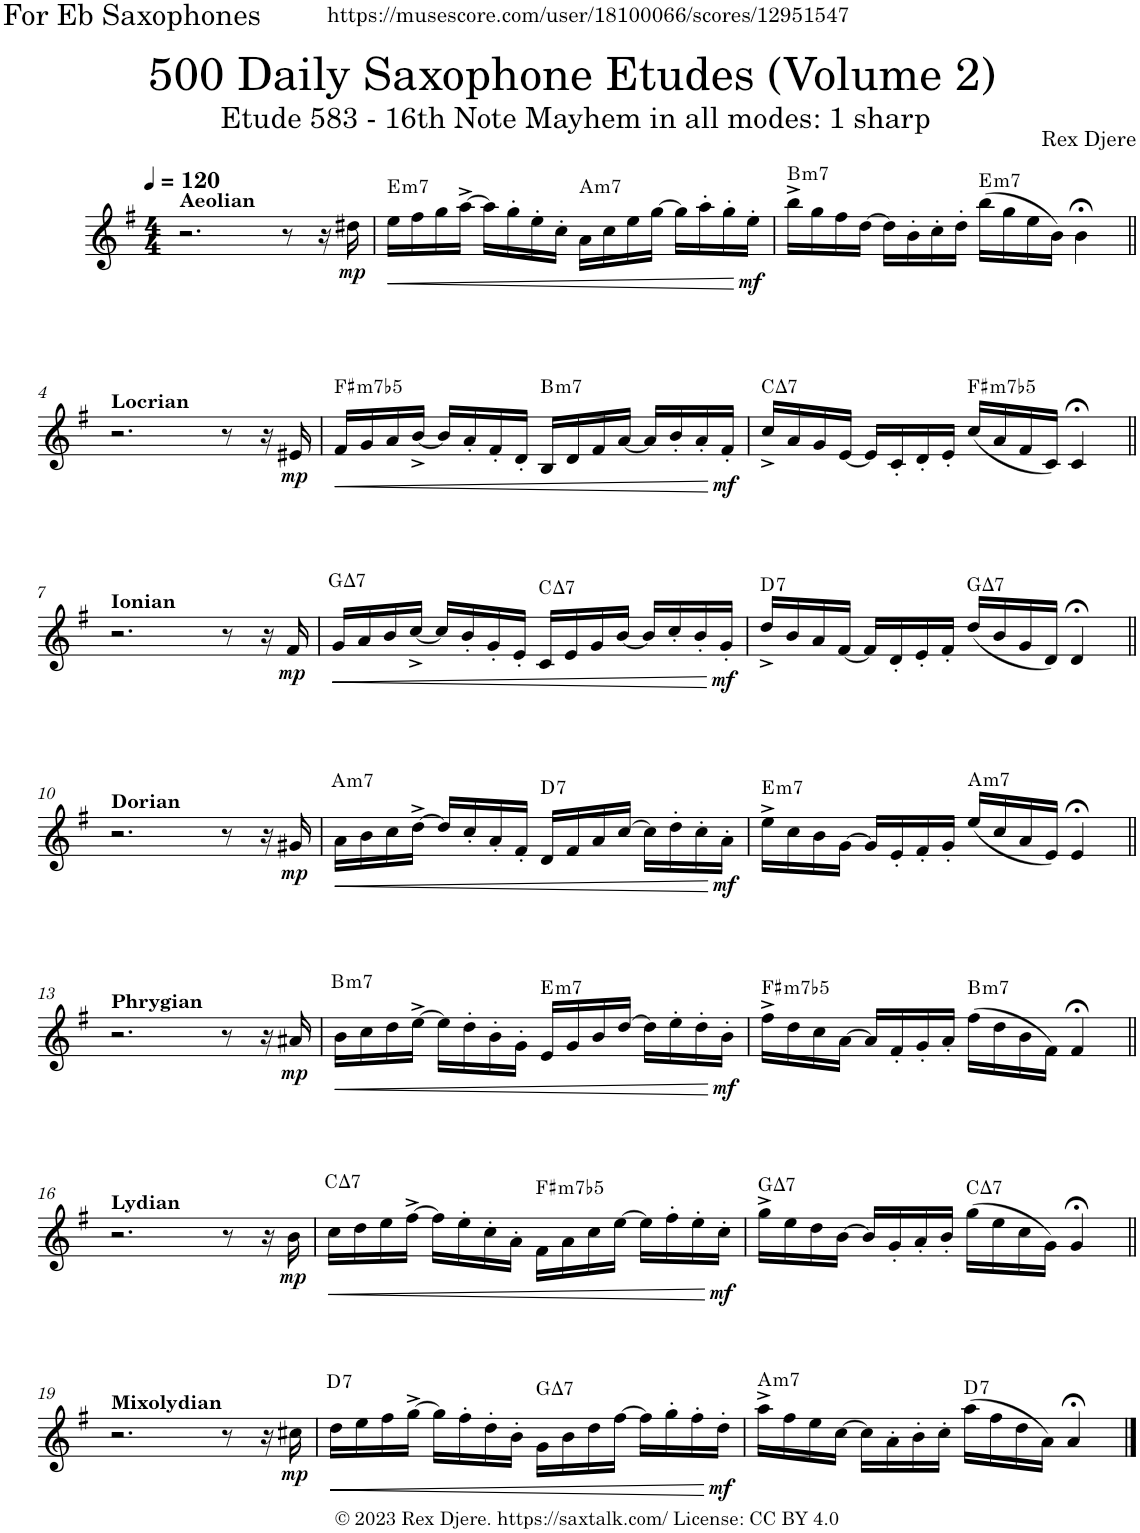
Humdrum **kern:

**kern	**dynam	**harte
*part1	*part1	*part1
*staff1	*staff1	*
*I"Alto Saxophone	*	*
*I'A. Sax.	*	*
*clefG2	*	*
*Trd5c9	*	*
*k[f#]	*	*
*M4/4	*	*
*MM120	*	*
=1	=1	=1
!LO:TX:a:B:t=Aeolian	!	!
2.r	.	.
8r	.	.
16r	.	.
!	!LO:DY:b	!
16dd#X\	mp	.
=2	=2	=2
!	!LO:HP:b	!LO:H:kt=m7
16ee\LL	<	E:min7
16ff#\	.	.
16gg\	.	.
[16aa^\JJ	.	.
16aa\LL]	.	.
16gg'\	.	.
16ee'\	.	.
16cc'\JJ	.	.
!	!	!LO:H:kt=m7
16a\LL	.	A:min7
16cc\	.	.
16ee\	.	.
[16gg\JJ	.	.
16gg\LL]	.	.
16aa'\	.	.
16gg'\	.	.
!	!LO:DY:n=1:b	!
16ee'\JJ	[ mf	.
=3	=3	=3
!	!	!LO:H:kt=m7
16bb^\LL	.	B:min7
16gg\	.	.
16ff#\	.	.
[16dd\JJ	.	.
16dd\LL]	.	.
16b'\	.	.
16cc'\	.	.
16dd'\JJ	.	.
!	!	!LO:H:kt=m7
(16bb\LL	.	E:min7
16gg\	.	.
16ee\	.	.
16b\JJ)	.	.
4b;<\	.	.
!!LO:LB:g=z
=4||	=4||	=4||
!LO:TX:a:B:t=Locrian	!	!
2.r	.	.
8r	.	.
16r	.	.
!	!LO:DY:b	!
16e#X/	mp	.
=5	=5	=5
!	!LO:HP:b	!LO:H:kt=m7b5
16f#/LL	<	F#:hdim7
16g/	.	.
16a/	.	.
[16b^/JJ	.	.
16b/LL]	.	.
16a'/	.	.
16f#'/	.	.
16d'/JJ	.	.
!	!	!LO:H:kt=m7
16B/LL	.	B:min7
16d/	.	.
16f#/	.	.
[16a/JJ	.	.
16a/LL]	.	.
16b'/	.	.
16a'/	.	.
!	!LO:DY:n=1:b	!
16f#'/JJ	[ mf	.
=6	=6	=6
!	!	!LO:H:kt=7
16cc^/LL	.	C:maj7
16a/	.	.
16g/	.	.
[16e/JJ	.	.
16e/LL]	.	.
16c'/	.	.
16d'/	.	.
16e'/JJ	.	.
!	!	!LO:H:kt=m7b5
(16cc/LL	.	F#:hdim7
16a/	.	.
16f#/	.	.
16c/JJ)	.	.
4c;</	.	.
!!LO:LB:g=z
=7||	=7||	=7||
!LO:TX:a:B:t=Ionian	!	!
2.r	.	.
8r	.	.
16r	.	.
!	!LO:DY:b	!
16f#/	mp	.
=8	=8	=8
!	!LO:HP:b	!LO:H:kt=7
16g/LL	<	G:maj7
16a/	.	.
16b/	.	.
[16cc^/JJ	.	.
16cc/LL]	.	.
16b'/	.	.
16g'/	.	.
16e'/JJ	.	.
!	!	!LO:H:kt=7
16c/LL	.	C:maj7
16e/	.	.
16g/	.	.
[16b/JJ	.	.
16b/LL]	.	.
16cc'/	.	.
16b'/	.	.
!	!LO:DY:n=1:b	!
16g'/JJ	[ mf	.
=9	=9	=9
!	!	!LO:H:kt=7
16dd^/LL	.	D:7
16b/	.	.
16a/	.	.
[16f#/JJ	.	.
16f#/LL]	.	.
16d'/	.	.
16e'/	.	.
16f#'/JJ	.	.
!	!	!LO:H:kt=7
(16dd/LL	.	G:maj7
16b/	.	.
16g/	.	.
16d/JJ)	.	.
4d;</	.	.
!!LO:LB:g=z
=10||	=10||	=10||
!LO:TX:a:B:t=Dorian	!	!
2.r	.	.
8r	.	.
16r	.	.
!	!LO:DY:b	!
16g#X/	mp	.
=11	=11	=11
!	!LO:HP:b	!LO:H:kt=m7
16a\LL	<	A:min7
16b\	.	.
16cc\	.	.
[16dd^\JJ	.	.
16dd/LL]	.	.
16cc'/	.	.
16a'/	.	.
16f#'/JJ	.	.
!	!	!LO:H:kt=7
16d/LL	.	D:7
16f#/	.	.
16a/	.	.
[16cc/JJ	.	.
16cc\LL]	.	.
16dd'\	.	.
16cc'\	.	.
!	!LO:DY:n=1:b	!
16a'\JJ	[ mf	.
=12	=12	=12
!	!	!LO:H:kt=m7
16ee^\LL	.	E:min7
16cc\	.	.
16b\	.	.
[16g\JJ	.	.
16g/LL]	.	.
16e'/	.	.
16f#'/	.	.
16g'/JJ	.	.
!	!	!LO:H:kt=m7
(16ee/LL	.	A:min7
16cc/	.	.
16a/	.	.
16e/JJ)	.	.
4e;</	.	.
!!LO:LB:g=z
=13||	=13||	=13||
!LO:TX:a:B:t=Phrygian	!	!
2.r	.	.
8r	.	.
16r	.	.
!	!LO:DY:b	!
16a#X/	mp	.
=14	=14	=14
!	!LO:HP:b	!LO:H:kt=m7
16b\LL	<	B:min7
16cc\	.	.
16dd\	.	.
[16ee^\JJ	.	.
16ee\LL]	.	.
16dd'\	.	.
16b'\	.	.
16g'\JJ	.	.
!	!	!LO:H:kt=m7
16e/LL	.	E:min7
16g/	.	.
16b/	.	.
[16dd/JJ	.	.
16dd\LL]	.	.
16ee'\	.	.
16dd'\	.	.
!	!LO:DY:n=1:b	!
16b'\JJ	[ mf	.
=15	=15	=15
!	!	!LO:H:kt=m7b5
16ff#^\LL	.	F#:hdim7
16dd\	.	.
16cc\	.	.
[16a\JJ	.	.
16a/LL]	.	.
16f#'/	.	.
16g'/	.	.
16a'/JJ	.	.
!	!	!LO:H:kt=m7
(16ff#\LL	.	B:min7
16dd\	.	.
16b\	.	.
16f#\JJ)	.	.
4f#;</	.	.
!!LO:LB:g=z
=16||	=16||	=16||
!LO:TX:a:B:t=Lydian	!	!
2.r	.	.
8r	.	.
16r	.	.
!	!LO:DY:b	!
16b\	mp	.
=17	=17	=17
!	!LO:HP:b	!LO:H:kt=7
16cc\LL	<	C:maj7
16dd\	.	.
16ee\	.	.
[16ff#^\JJ	.	.
16ff#\LL]	.	.
16ee'\	.	.
16cc'\	.	.
16a'\JJ	.	.
!	!	!LO:H:kt=m7b5
16f#\LL	.	F#:hdim7
16a\	.	.
16cc\	.	.
[16ee\JJ	.	.
16ee\LL]	.	.
16ff#'\	.	.
16ee'\	.	.
!	!LO:DY:n=1:b	!
16cc'\JJ	[ mf	.
=18	=18	=18
!	!	!LO:H:kt=7
16gg^\LL	.	G:maj7
16ee\	.	.
16dd\	.	.
[16b\JJ	.	.
16b/LL]	.	.
16g'/	.	.
16a'/	.	.
16b'/JJ	.	.
!	!	!LO:H:kt=7
(16gg\LL	.	C:maj7
16ee\	.	.
16cc\	.	.
16g\JJ)	.	.
4g;</	.	.
!!LO:LB:g=z
=19||	=19||	=19||
!LO:TX:a:B:t=Mixolydian	!	!
2.r	.	.
8r	.	.
16r	.	.
!	!LO:DY:b	!
16cc#X\	mp	.
=20	=20	=20
!	!LO:HP:b	!LO:H:kt=7
16dd\LL	<	D:7
16ee\	.	.
16ff#\	.	.
[16gg^\JJ	.	.
16gg\LL]	.	.
16ff#'\	.	.
16dd'\	.	.
16b'\JJ	.	.
!	!	!LO:H:kt=7
16g\LL	.	G:maj7
16b\	.	.
16dd\	.	.
[16ff#\JJ	.	.
16ff#\LL]	.	.
16gg'\	.	.
16ff#'\	.	.
!	!LO:DY:n=1:b	!
16dd'\JJ	[ mf	.
=21	=21	=21
!	!	!LO:H:kt=m7
16aa^\LL	.	A:min7
16ff#\	.	.
16ee\	.	.
[16cc\JJ	.	.
16cc\LL]	.	.
16a'\	.	.
16b'\	.	.
16cc'\JJ	.	.
!	!	!LO:H:kt=7
(16aa\LL	.	D:7
16ff#\	.	.
16dd\	.	.
16a\JJ)	.	.
4a;</	.	.
==	==	==
*-	*-	*-
